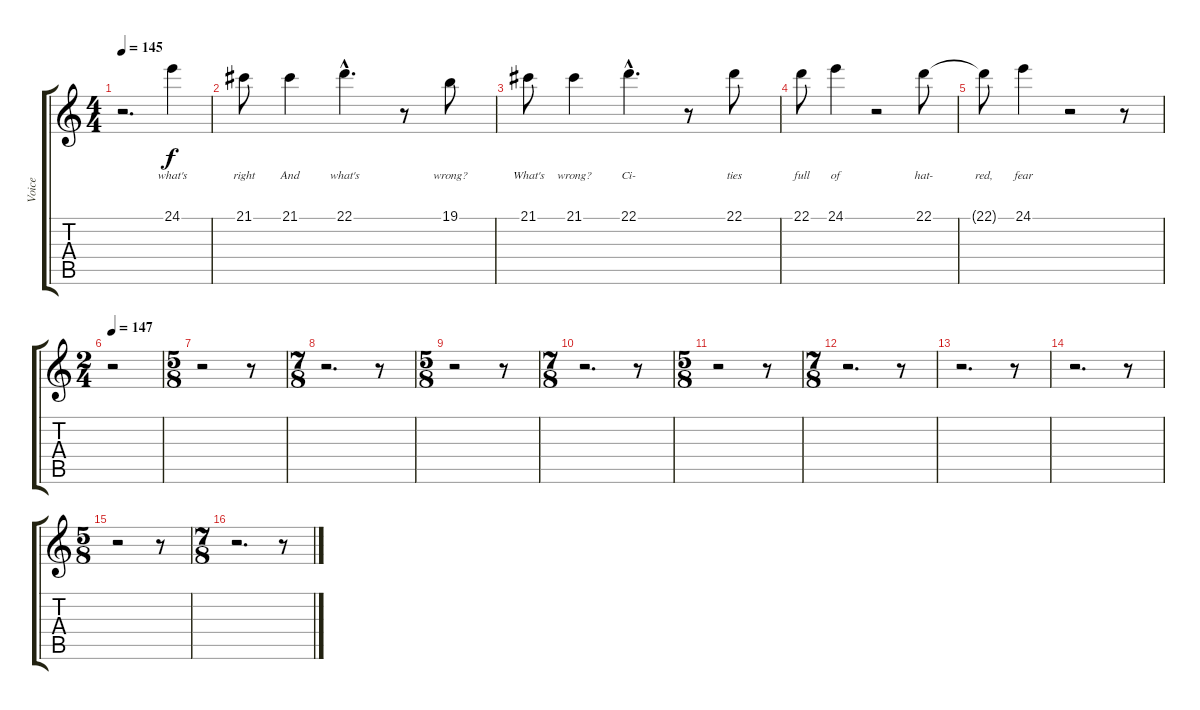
\track ("Voice" "Voice") {instrument lead3calliope}
\staff {score tabs}
\tuning (E4 B3 G3 D3 A2 E2) {hide}
\ts (4 4)
\tempo 145
\clef g2
\ks c
r.2{d dy f} 24.1.4{lyrics (0 "what's") lyrics (1 "") lyrics (2 "") lyrics (3 "") lyrics (4 "")} |
21.1.8{lyrics (0 "right") lyrics (1 "") lyrics (2 "") lyrics (3 "") lyrics (4 "")} 21.1.4{lyrics (0 "And") lyrics (1 "") lyrics (2 "") lyrics (3 "") lyrics (4 "")} 22.1{hac}.4{d lyrics (0 "what's") lyrics (1 "") lyrics (2 "") lyrics (3 "") lyrics (4 "")} r.8 19.1.8{lyrics (0 "wrong?") lyrics (1 "") lyrics (2 "") lyrics (3 "") lyrics (4 "")} |
21.1.8{lyrics (0 "What's") lyrics (1 "") lyrics (2 "") lyrics (3 "") lyrics (4 "")} 21.1.4{lyrics (0 "wrong?") lyrics (1 "") lyrics (2 "") lyrics (3 "") lyrics (4 "")} 22.1{hac}.4{d lyrics (0 "Ci-") lyrics (1 "") lyrics (2 "") lyrics (3 "") lyrics (4 "")} r.8 22.1.8{lyrics (0 "ties") lyrics (1 "") lyrics (2 "") lyrics (3 "") lyrics (4 "")} |
22.1.8{lyrics (0 "full") lyrics (1 "") lyrics (2 "") lyrics (3 "") lyrics (4 "")} 24.1.4{lyrics (0 "of") lyrics (1 "") lyrics (2 "") lyrics (3 "") lyrics (4 "")} r.2 22.1.8{lyrics (0 "hat-") lyrics (1 "") lyrics (2 "") lyrics (3 "") lyrics (4 "")} |
22.1{t}.8{lyrics (0 "red,") lyrics (1 "") lyrics (2 "") lyrics (3 "") lyrics (4 "")} 24.1.4{lyrics (0 "fear") lyrics (1 "") lyrics (2 "") lyrics (3 "") lyrics (4 "")} r.2 r.8 |
\ts (2 4)
\tempo 147
r.2 |
\ts (5 8)
r.2 r.8 |
\ts (7 8)
r.2{d} r.8 |
\ts (5 8)
r.2 r.8 |
\ts (7 8)
r.2{d} r.8 |
\ts (5 8)
r.2 r.8 |
\ts (7 8)
r.2{d} r.8 |
r.2{d} r.8 |
r.2{d} r.8 |
\ts (5 8)
r.2 r.8 |
\ts (7 8)
r.2{d} r.8
